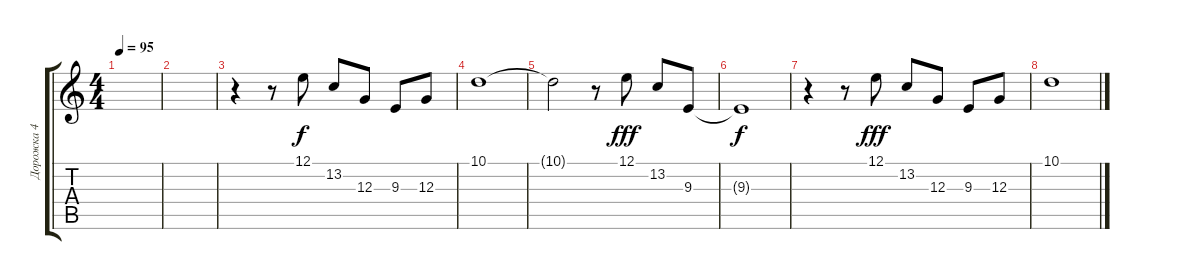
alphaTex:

\track ("Дорожка 4" "Дорожка 4") {instrument electricpiano1}
\staff {score tabs}
\tuning (E4 B3 G3 D3 A2 E2) {hide}
\ts (4 4)
\tempo 95
\clef g2
\ks c
|
|
r.4 r.8 12.1.8 13.2.8 12.3.8 9.3.8 12.3.8 |
10.1.1 |
10.1{t}.2{dy f} r.8 12.1.8{dy fff} 13.2.8 9.3.8 |
9.3{t}.1{dy f} |
r.4 r.8 12.1.8{dy fff} 13.2.8 12.3.8 9.3.8 12.3.8 |
10.1.1
